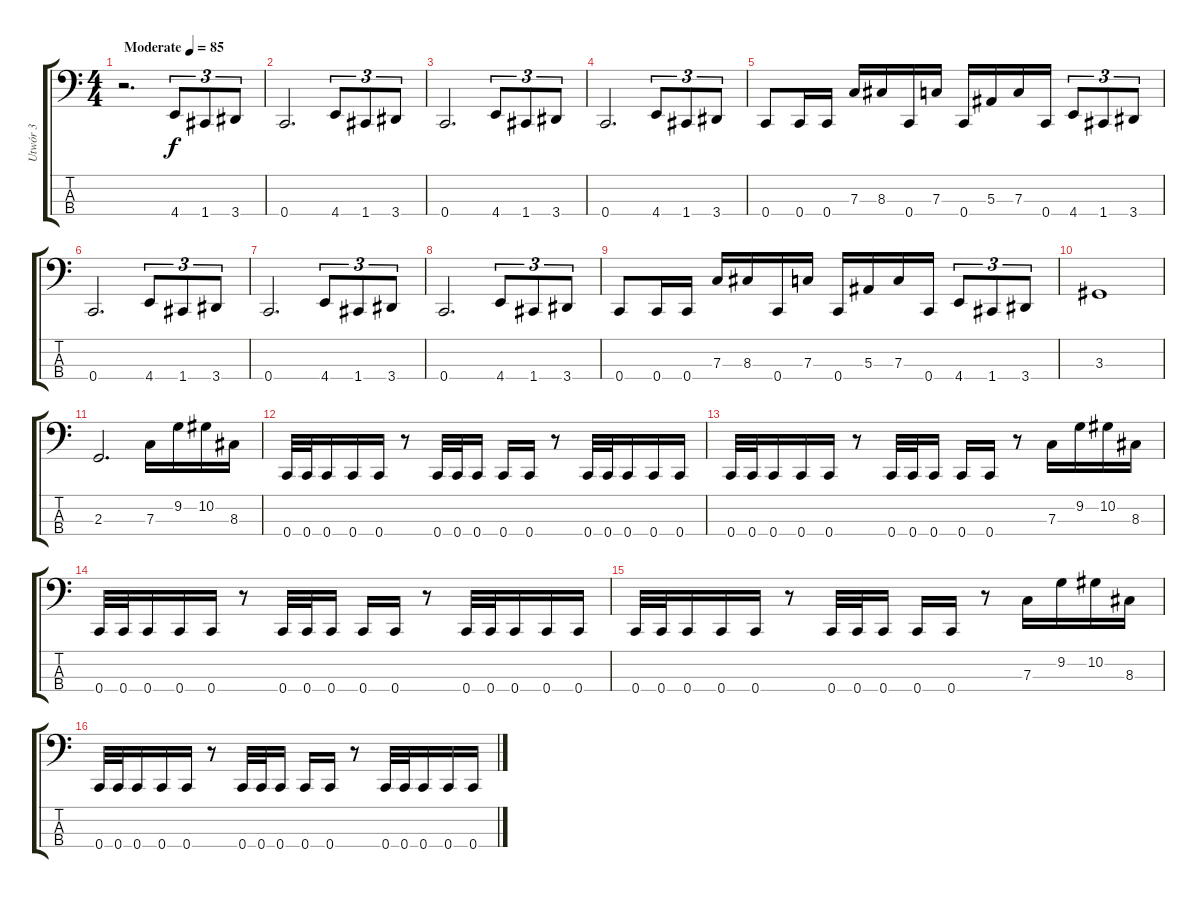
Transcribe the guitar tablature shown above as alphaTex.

\track ("Utwór 3" "Utwór 3") {instrument electricbassfinger}
\staff {score tabs}
\tuning (Eb2 Bb1 F1 C1) {hide}
\ts (4 4)
\tempo (85 "Moderate")
\clef f4
\ks c
r.2{d dy f instrument electricbassfinger} 4.4.8{tu (3 2)} 1.4.8{tu (3 2)} 3.4.8{tu (3 2)} |
0.4.2{d} 4.4.8{tu (3 2)} 1.4.8{tu (3 2)} 3.4.8{tu (3 2)} |
0.4.2{d} 4.4.8{tu (3 2)} 1.4.8{tu (3 2)} 3.4.8{tu (3 2)} |
0.4.2{d} 4.4.8{tu (3 2)} 1.4.8{tu (3 2)} 3.4.8{tu (3 2)} |
0.4.8 0.4.16 0.4.16 7.3.16 8.3.16 0.4.16 7.3.16 0.4.16 5.3.16 7.3.16 0.4.16 4.4.8{tu (3 2)} 1.4.8{tu (3 2)} 3.4.8{tu (3 2)} |
0.4.2{d} 4.4.8{tu (3 2)} 1.4.8{tu (3 2)} 3.4.8{tu (3 2)} |
0.4.2{d} 4.4.8{tu (3 2)} 1.4.8{tu (3 2)} 3.4.8{tu (3 2)} |
0.4.2{d} 4.4.8{tu (3 2)} 1.4.8{tu (3 2)} 3.4.8{tu (3 2)} |
0.4.8 0.4.16 0.4.16 7.3.16 8.3.16 0.4.16 7.3.16 0.4.16 5.3.16 7.3.16 0.4.16 4.4.8{tu (3 2)} 1.4.8{tu (3 2)} 3.4.8{tu (3 2)} |
3.3.1 |
2.3.2{d} 7.3.16 9.2.16 10.2.16 8.3.16 |
0.4.32 0.4.32 0.4.16 0.4.16 0.4.16 r.8 0.4.32 0.4.32 0.4.16 0.4.16 0.4.16 r.8 0.4.32 0.4.32 0.4.16 0.4.16 0.4.16 |
0.4.32 0.4.32 0.4.16 0.4.16 0.4.16 r.8 0.4.32 0.4.32 0.4.16 0.4.16 0.4.16 r.8 7.3.16 9.2.16 10.2.16 8.3.16 |
0.4.32 0.4.32 0.4.16 0.4.16 0.4.16 r.8 0.4.32 0.4.32 0.4.16 0.4.16 0.4.16 r.8 0.4.32 0.4.32 0.4.16 0.4.16 0.4.16 |
0.4.32 0.4.32 0.4.16 0.4.16 0.4.16 r.8 0.4.32 0.4.32 0.4.16 0.4.16 0.4.16 r.8 7.3.16 9.2.16 10.2.16 8.3.16 |
0.4.32 0.4.32 0.4.16 0.4.16 0.4.16 r.8 0.4.32 0.4.32 0.4.16 0.4.16 0.4.16 r.8 0.4.32 0.4.32 0.4.16 0.4.16 0.4.16
